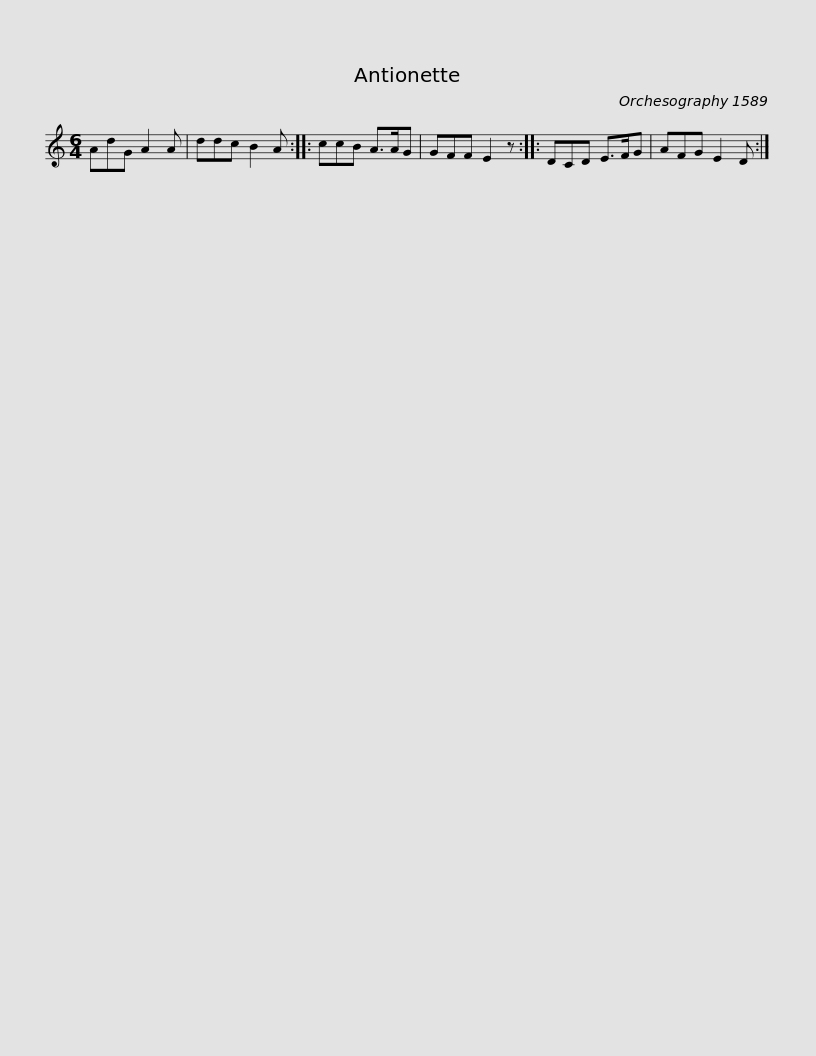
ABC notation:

X:1
L:1/8
M:6/4
I:linebreak $
K:C
V:1 treble
V:1
 AdG A2 A | ddc B2 A :: ccB A>AG | GFF E2 z :: DCD E>FG | %5
 AFG E2 D :| %6
